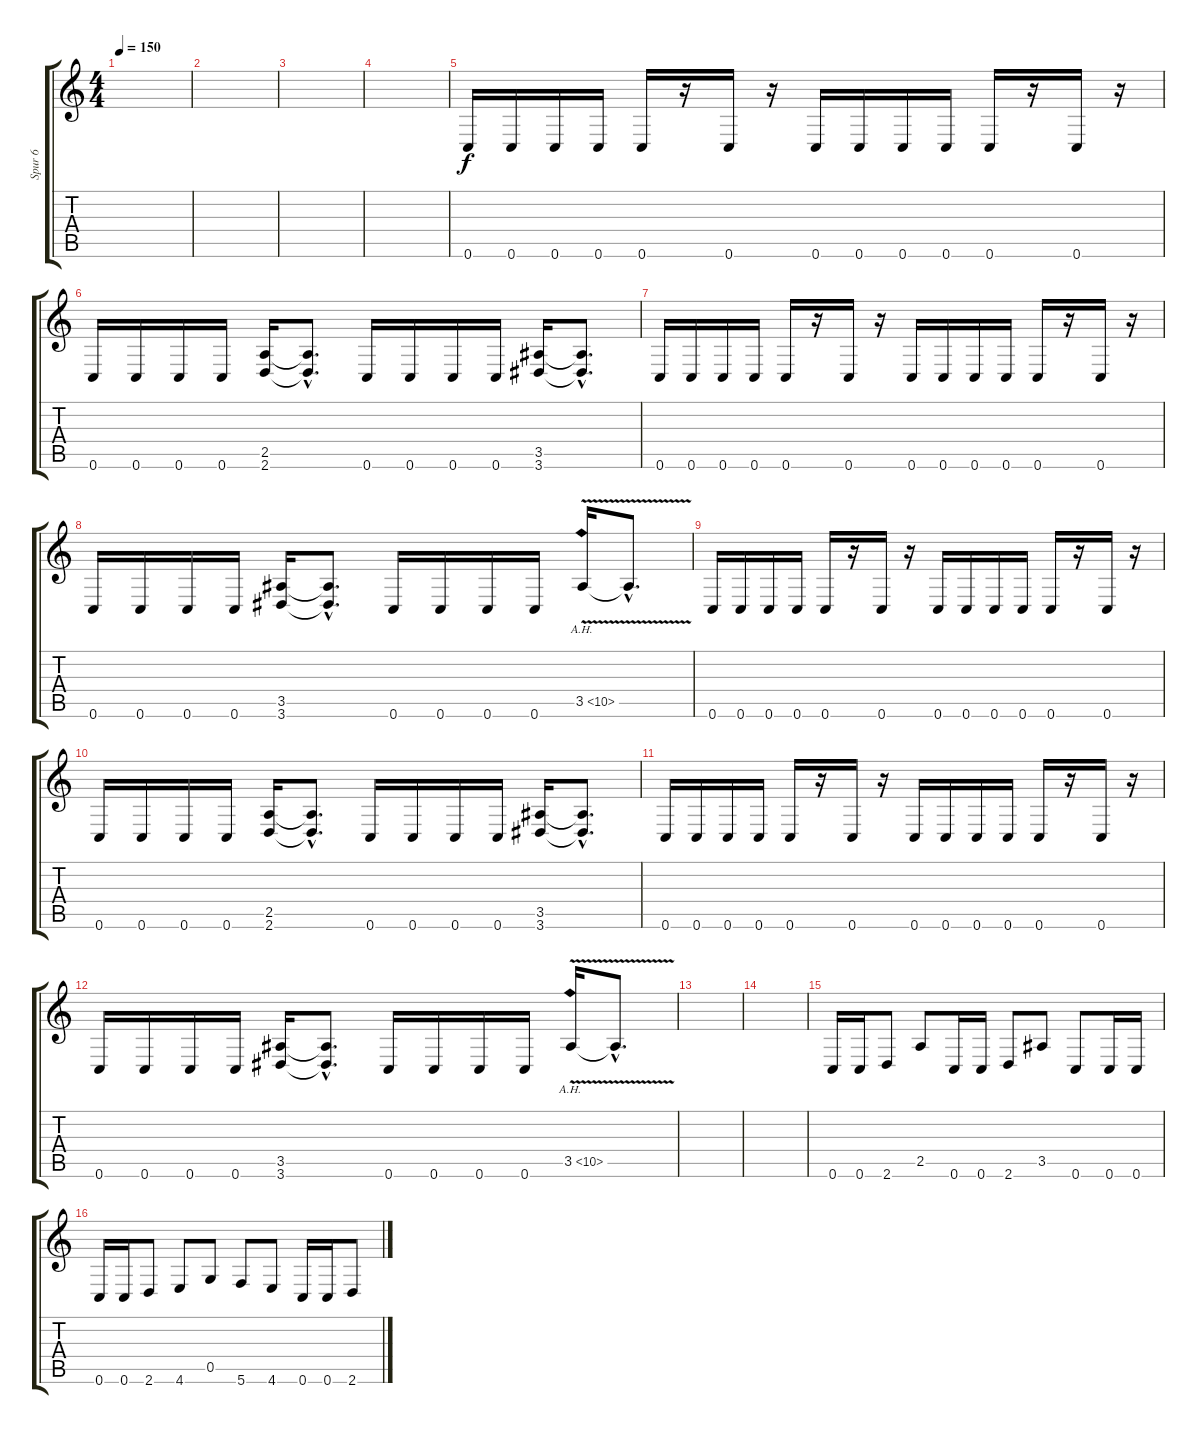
\track ("Spur 6" "Spur 6") {instrument distortionguitar}
\staff {score tabs}
\tuning (D4 A3 F3 C3 G2 C2) {hide}
\ts (4 4)
\tempo 150
\clef g2
\ks c
|
|
|
|
0.6.16 0.6.16 0.6.16 0.6.16 0.6.16 r.16 0.6.16 r.16 0.6.16 0.6.16 0.6.16 0.6.16 0.6.16 r.16 0.6.16 r.16 |
0.6.16 0.6.16 0.6.16 0.6.16 (2.5 2.6).16 (2.5{hac t} 2.6{hac t}).8{d} 0.6.16 0.6.16 0.6.16 0.6.16 (3.5 3.6).16 (3.5{hac t} 3.6{hac t}).8{d} |
0.6.16 0.6.16 0.6.16 0.6.16 0.6.16 r.16 0.6.16 r.16 0.6.16 0.6.16 0.6.16 0.6.16 0.6.16 r.16 0.6.16 r.16 |
0.6.16 0.6.16 0.6.16 0.6.16 (3.5 3.6).16 (3.5{hac t} 3.6{hac t}).8{d} 0.6.16 0.6.16 0.6.16 0.6.16 3.5{ah 7 v}.16 3.5{hac t}.8{d} |
0.6.16 0.6.16 0.6.16 0.6.16 0.6.16 r.16 0.6.16 r.16 0.6.16 0.6.16 0.6.16 0.6.16 0.6.16 r.16 0.6.16 r.16 |
0.6.16 0.6.16 0.6.16 0.6.16 (2.5 2.6).16 (2.5{hac t} 2.6{hac t}).8{d} 0.6.16 0.6.16 0.6.16 0.6.16 (3.5 3.6).16 (3.5{hac t} 3.6{hac t}).8{d} |
0.6.16 0.6.16 0.6.16 0.6.16 0.6.16 r.16 0.6.16 r.16 0.6.16 0.6.16 0.6.16 0.6.16 0.6.16 r.16 0.6.16 r.16 |
0.6.16 0.6.16 0.6.16 0.6.16 (3.5 3.6).16 (3.5{hac t} 3.6{hac t}).8{d} 0.6.16 0.6.16 0.6.16 0.6.16 3.5{ah 7 v}.16 3.5{hac t}.8{d} |
|
|
0.6.16 0.6.16 2.6.8 2.5.8 0.6.16 0.6.16 2.6.8 3.5.8 0.6.8 0.6.16 0.6.16 |
0.6.16 0.6.16 2.6.8 4.6.8 0.5.8 5.6.8 4.6.8 0.6.16 0.6.16 2.6.8
